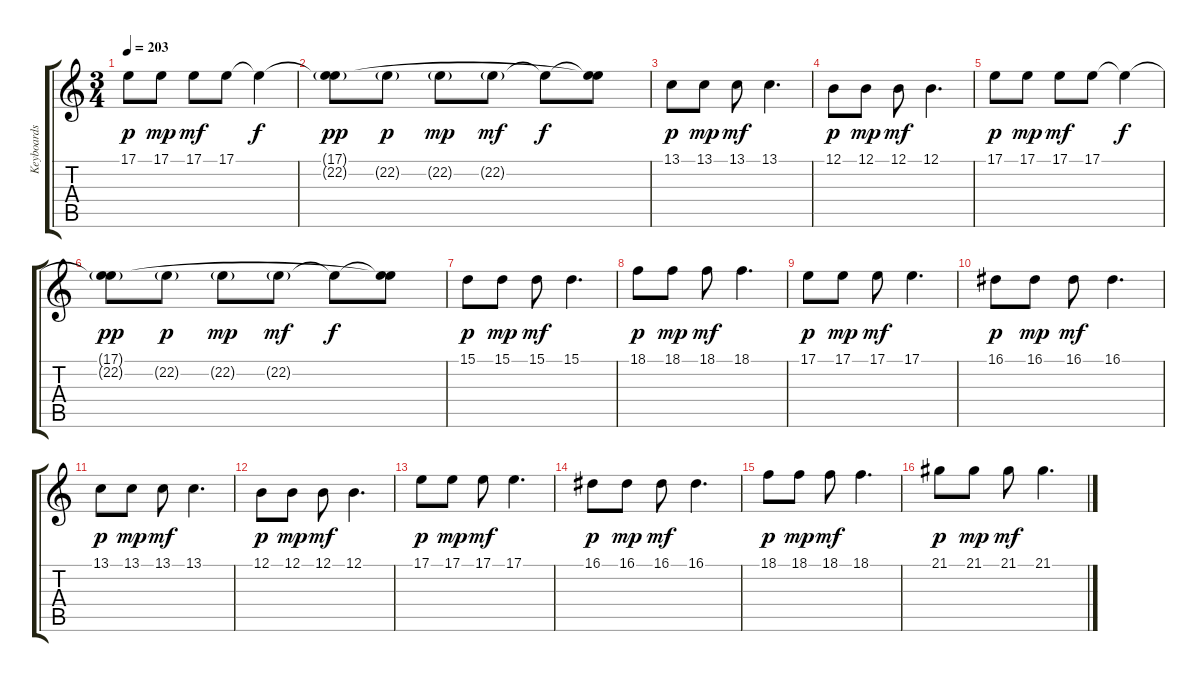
\track ("Keyboards 1" "Keyboards ") {instrument musicbox}
\staff {score tabs}
\tuning (B3 Gb3 D3 A2 E2 B1) {hide}
\ts (3 4)
\tempo 203
\clef g2
\ks c
17.1.8{dy p} 17.1.8{dy mp} 17.1.8{dy mf} 17.1.8 17.1{t}.4{dy f} |
(17.1{t} 22.2{g}).8{dy pp} 22.2{g}.8{dy p} 22.2{g}.8{dy mp} 22.2{g}.8{dy mf} 22.2{t}.8{dy f} (17.1{t} 22.2{t}).8 |
13.1.8{dy p} 13.1.8{dy mp} 13.1.8{dy mf} 13.1.4{d} |
12.1.8{dy p} 12.1.8{dy mp} 12.1.8{dy mf} 12.1.4{d} |
17.1.8{dy p} 17.1.8{dy mp} 17.1.8{dy mf} 17.1.8 17.1{t}.4{dy f} |
(17.1{t} 22.2{g}).8{dy pp} 22.2{g}.8{dy p} 22.2{g}.8{dy mp} 22.2{g}.8{dy mf} 22.2{t}.8{dy f} (17.1{t} 22.2{t}).8 |
15.1.8{dy p} 15.1.8{dy mp} 15.1.8{dy mf} 15.1.4{d} |
18.1.8{dy p} 18.1.8{dy mp} 18.1.8{dy mf} 18.1.4{d} |
17.1.8{dy p volume 10 instrument musicbox} 17.1.8{dy mp} 17.1.8{dy mf} 17.1.4{d} |
16.1.8{dy p} 16.1.8{dy mp} 16.1.8{dy mf} 16.1.4{d} |
13.1.8{dy p} 13.1.8{dy mp} 13.1.8{dy mf} 13.1.4{d} |
12.1.8{dy p} 12.1.8{dy mp} 12.1.8{dy mf} 12.1.4{d} |
17.1.8{dy p} 17.1.8{dy mp} 17.1.8{dy mf} 17.1.4{d} |
16.1.8{dy p} 16.1.8{dy mp} 16.1.8{dy mf} 16.1.4{d} |
18.1.8{dy p} 18.1.8{dy mp} 18.1.8{dy mf} 18.1.4{d} |
21.1.8{dy p} 21.1.8{dy mp} 21.1.8{dy mf} 21.1.4{d}
